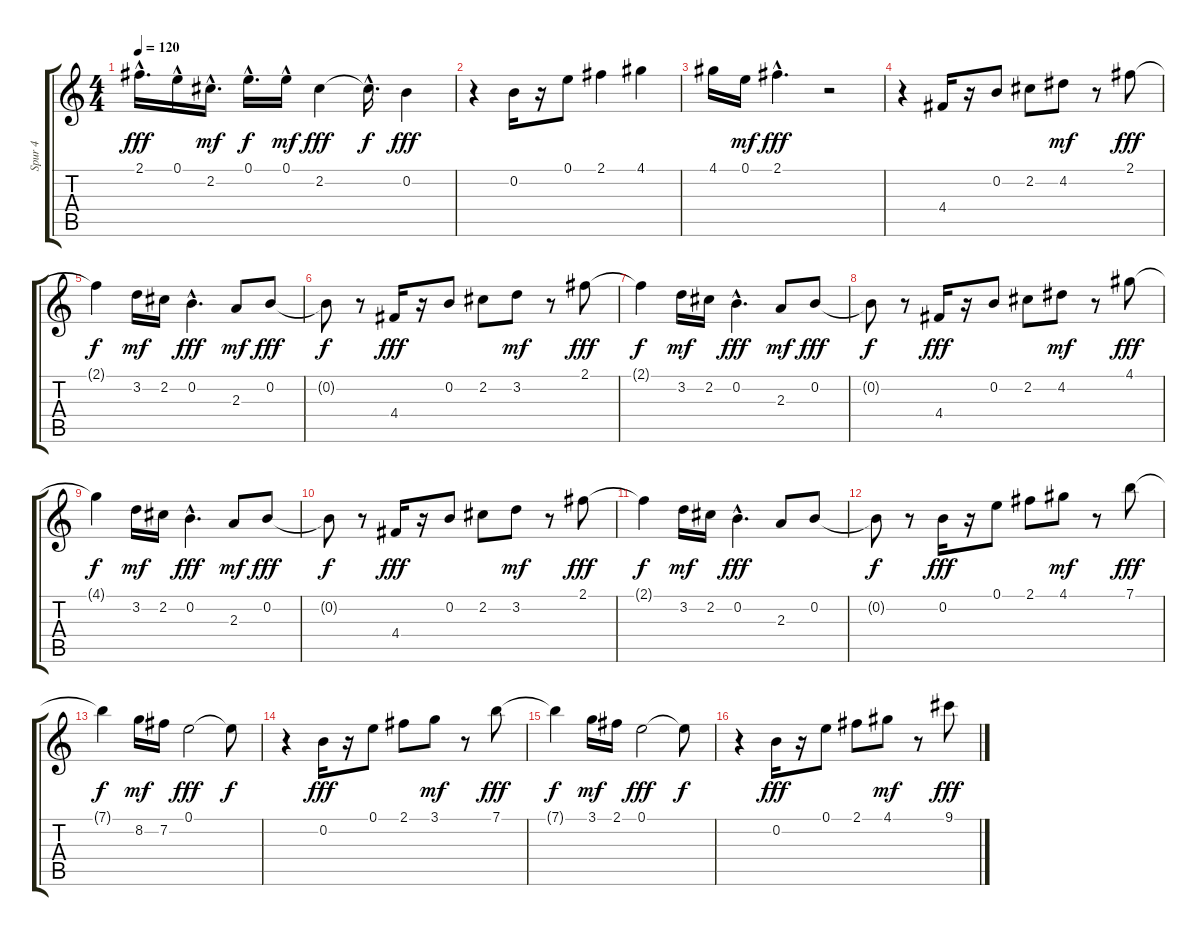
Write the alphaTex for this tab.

\track ("Spur 4" "Spur 4") {instrument fretlessbass}
\staff {score tabs}
\tuning (E4 B3 G3 D3 A2 E2) {hide}
\ts (4 4)
\tempo 120
\clef g2
\ks c
2.1{hac}.16{d dy fff} 0.1{hac}.16 2.2{hac}.16{d dy mf} 0.1{hac}.16{d dy f} 0.1{hac}.16{dy mf} 2.2.4{dy fff} 2.2{hac t}.16{d dy f} 0.2.4{dy fff} |
r.4 0.2.16 r.16 0.1.8 2.1.4 4.1.4 |
4.1.16 0.1.16{dy mf} 2.1{hac}.4{d dy fff} r.2 |
r.4 4.4.16 r.16 0.2.8 2.2.8 4.2.8{dy mf} r.8 2.1.8{dy fff} |
2.1{t}.4{dy f} 3.2.16{dy mf} 2.2.16 0.2{hac}.4{d dy fff} 2.3.8{dy mf} 0.2.8{dy fff} |
0.2{t}.8{dy f} r.8 4.4.16{dy fff} r.16 0.2.8 2.2.8 3.2.8{dy mf} r.8 2.1.8{dy fff} |
2.1{t}.4{dy f} 3.2.16{dy mf} 2.2.16 0.2{hac}.4{d dy fff} 2.3.8{dy mf} 0.2.8{dy fff} |
0.2{t}.8{dy f} r.8 4.4.16{dy fff} r.16 0.2.8 2.2.8 4.2.8{dy mf} r.8 4.1.8{dy fff} |
4.1{t}.4{dy f} 3.2.16{dy mf} 2.2.16 0.2{hac}.4{d dy fff} 2.3.8{dy mf} 0.2.8{dy fff} |
0.2{t}.8{dy f} r.8 4.4.16{dy fff} r.16 0.2.8 2.2.8 3.2.8{dy mf} r.8 2.1.8{dy fff} |
2.1{t}.4{dy f} 3.2.16{dy mf} 2.2.16 0.2{hac}.4{d dy fff} 2.3.8 0.2.8 |
0.2{t}.8{dy f} r.8 0.2.16{dy fff} r.16 0.1.8 2.1.8 4.1.8{dy mf} r.8 7.1.8{dy fff} |
7.1{t}.4{dy f} 8.2.16{dy mf} 7.2.16 0.1.2{dy fff} 0.1{t}.8{dy f} |
r.4 0.2.16{dy fff} r.16 0.1.8 2.1.8 3.1.8{dy mf} r.8 7.1.8{dy fff} |
7.1{t}.4{dy f} 3.1.16{dy mf} 2.1.16 0.1.2{dy fff} 0.1{t}.8{dy f} |
r.4 0.2.16{dy fff} r.16 0.1.8 2.1.8 4.1.8{dy mf} r.8 9.1.8{dy fff}
